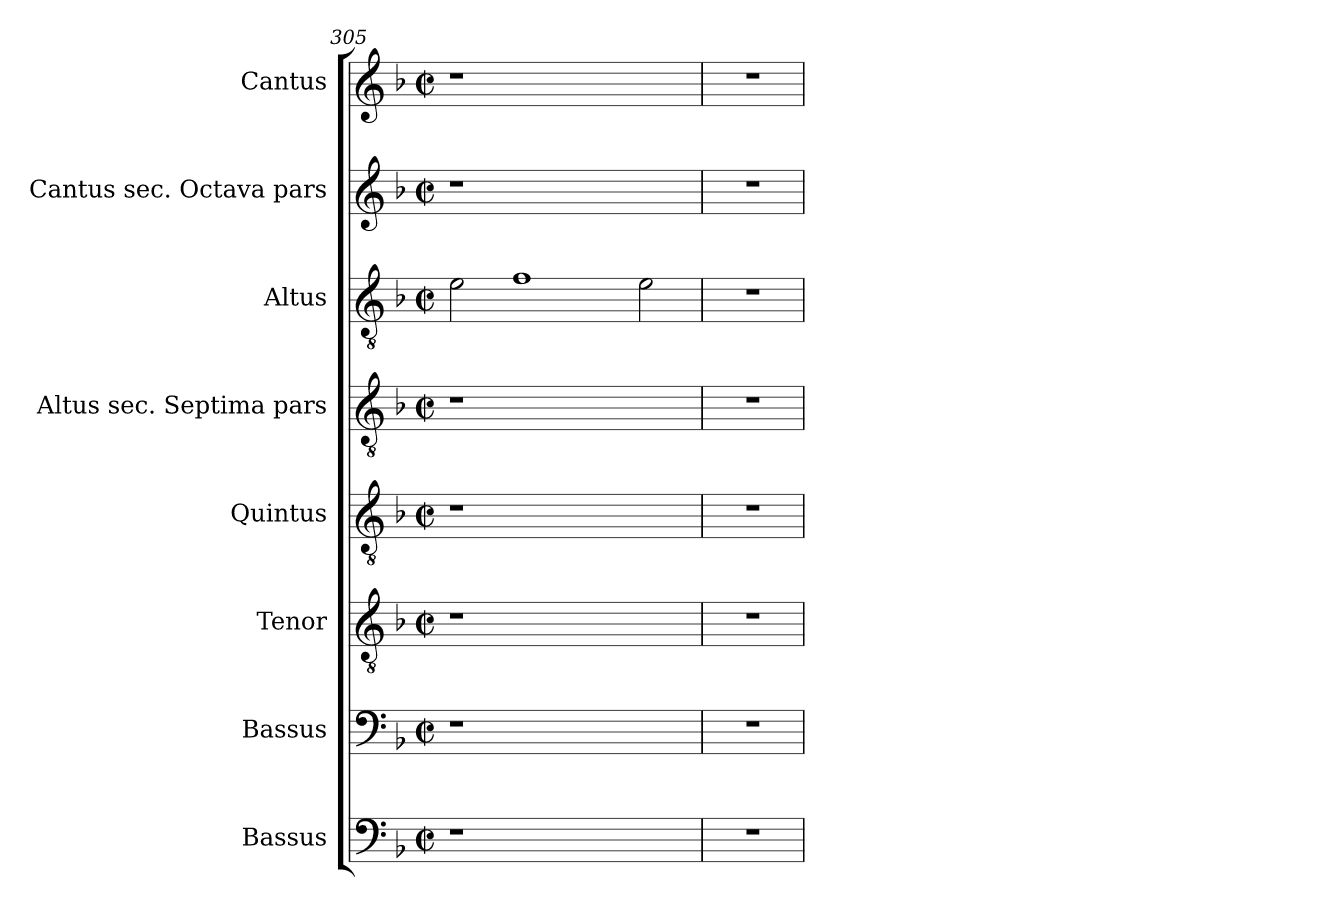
**kern	**kern	**kern	**kern	**kern	**kern	**kern	**kern
*part8	*part7	*part6	*part5	*part4	*part3	*part2	*part1
*staff8	*staff7	*staff6	*staff5	*staff4	*staff3	*staff2	*staff1
*I"Bassus	*I"Bassus	*I"Tenor	*I"Quintus	*I"Altus sec. Septima pars	*I"Altus	*I"Cantus sec. Octava pars	*I"Cantus
*	*I'Bassus	*I'Tenor	*I'Quintus	*	*I'Altus	*	*I'Cantus
*clefF4	*clefF4	*clefGv2	*clefGv2	*clefGv2	*clefGv2	*clefG2	*clefG2
*k[b-]	*k[b-]	*k[b-]	*k[b-]	*k[b-]	*k[b-]	*k[b-]	*k[b-]
*F:	*F:	*F:	*F:	*F:	*F:	*F:	*F:
*M2/2	*M2/2	*M2/2	*M2/2	*M2/2	*M2/2	*M2/2	*M2/2
*met(c|)	*met(c|)	*met(c|)	*met(c|)	*met(c|)	*met(c|)	*met(c|)	*met(c|)
=305	=305	=305	=305	=305	=305	=305	=305
1r	1r	1r	1r	1r	2e\	1r	1r
.	.	.	.	.	1f	.	.
1ryy	1ryy	1ryy	1ryy	1ryy	.	1ryy	1ryy
.	.	.	.	.	2e\	.	.
=306	=306	=306	=306	=306	=306	=306	=306
1r	1r	1r	1r	1r	1r	1r	1r
=	=	=	=	=	=	=	=
*-	*-	*-	*-	*-	*-	*-	*-
